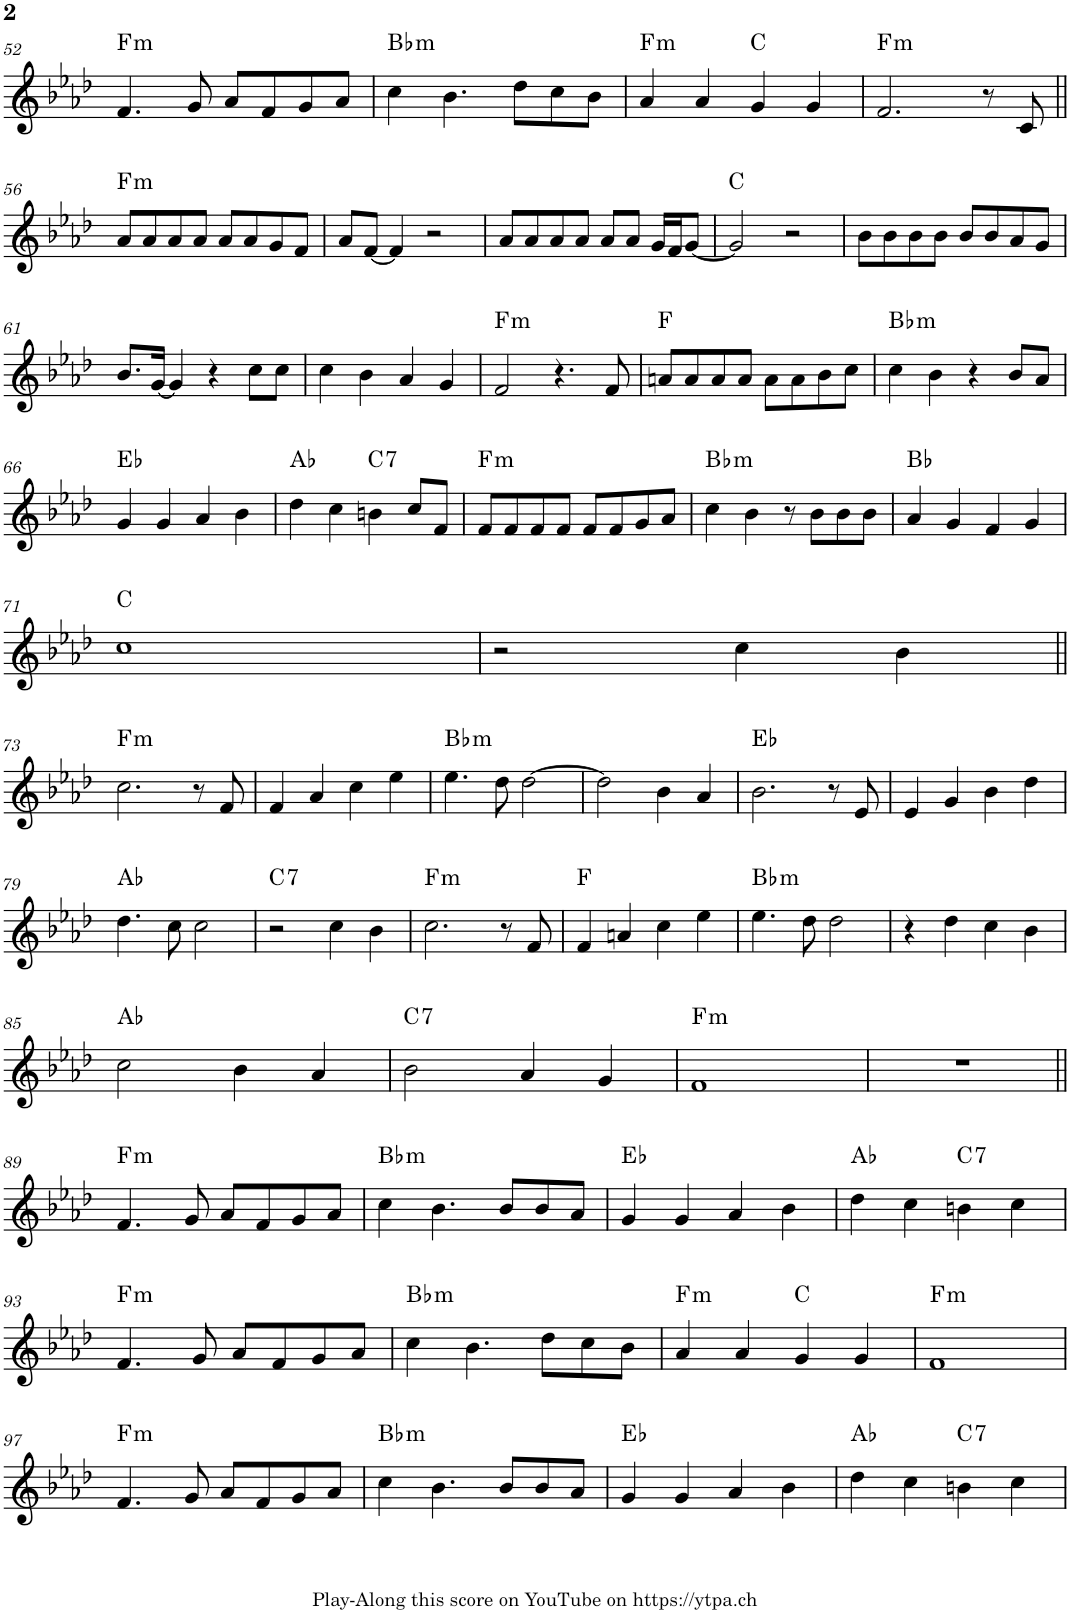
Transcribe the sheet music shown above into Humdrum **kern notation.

**kern	**harte
*part1	*part1
*staff1	*
*I"Piano	*
*I'Pno.	*
!!LO:PB:g=z
*clefG2	*
*k[b-e-a-d-]	*
*M4/4	*
=52	=52
!	!LO:H:kt=m
4.f/	F:min
8g/	.
8a-/L	.
8f/	.
8g/	.
8a-/J	.
=53	=53
!	!LO:H:kt=m
4cc\	Bb:min
4.b-\	.
8dd-\L	.
8cc\	.
8b-\J	.
=54	=54
!	!LO:H:kt=m
4a-/	F:min
4a-/	.
4g/	C:maj
4g/	.
=55	=55
!	!LO:H:kt=m
2.f/	F:min
8r	.
8c/	.
!!LO:LB:g=z
=56||	=56||
!	!LO:H:kt=m
8a-/L	F:min
8a-/	.
8a-/	.
8a-/J	.
8a-/L	.
8a-/	.
8g/	.
8f/J	.
=57	=57
8a-/L	.
[8f/J	.
4f/]	.
2r	.
=58	=58
8a-/L	.
8a-/	.
8a-/	.
8a-/J	.
8a-/L	.
8a-/J	.
16g/LL	.
16f/J	.
[8g/J	.
=59	=59
2g/]	C:maj
2r	.
=60	=60
8b-\L	.
8b-\	.
8b-\	.
8b-\J	.
8b-/L	.
8b-/	.
8a-/	.
8g/J	.
!!LO:LB:g=z
=61	=61
8.b-/L	.
[16g/Jk	.
4g/]	.
4r	.
8cc\L	.
8cc\J	.
=62	=62
4cc\	.
4b-\	.
4a-/	.
4g/	.
=63	=63
!	!LO:H:kt=m
2f/	F:min
4.r	.
8f/	.
=64	=64
8an/L	F:maj
8a/	.
8a/	.
8a/J	.
8a\L	.
8a\	.
8b-\	.
8cc\J	.
=65	=65
!	!LO:H:kt=m
4cc\	Bb:min
4b-\	.
4r	.
8b-/L	.
8a-/J	.
!!LO:LB:g=z
=66	=66
4g/	Eb:maj
4g/	.
4a-/	.
4b-\	.
=67	=67
4dd-\	Ab:maj
4cc\	.
!	!LO:H:kt=7
4bn\	C:7
8cc/L	.
8f/J	.
=68	=68
!	!LO:H:kt=m
8f/L	F:min
8f/	.
8f/	.
8f/J	.
8f/L	.
8f/	.
8g/	.
8a-/J	.
=69	=69
!	!LO:H:kt=m
4cc\	Bb:min
4b-\	.
8r	.
8b-\L	.
8b-\	.
8b-\J	.
=70	=70
4a-/	Bb:maj
4g/	.
4f/	.
4g/	.
!!LO:LB:g=z
=71	=71
1cc	C:maj
=72	=72
2r	.
4cc\	.
4b-\	.
!!LO:LB:g=z
=73||	=73||
!	!LO:H:kt=m
2.cc\	F:min
8r	.
8f/	.
=74	=74
4f/	.
4a-/	.
4cc\	.
4ee-\	.
=75	=75
!	!LO:H:kt=m
4.ee-\	Bb:min
8dd-\	.
[2dd-\	.
=76	=76
2dd-\]	.
4b-\	.
4a-/	.
=77	=77
2.b-\	Eb:maj
8r	.
8e-/	.
=78	=78
4e-/	.
4g/	.
4b-\	.
4dd-\	.
!!LO:LB:g=z
=79	=79
4.dd-\	Ab:maj
8cc\	.
2cc\	.
=80	=80
!	!LO:H:kt=7
2r	C:7
4cc\	.
4b-\	.
=81	=81
!	!LO:H:kt=m
2.cc\	F:min
8r	.
8f/	.
=82	=82
4f/	F:maj
4an/	.
4cc\	.
4ee-\	.
=83	=83
!	!LO:H:kt=m
4.ee-\	Bb:min
8dd-\	.
2dd-\	.
=84	=84
4r	.
4dd-\	.
4cc\	.
4b-\	.
!!LO:LB:g=z
=85	=85
2cc\	Ab:maj
4b-\	.
4a-/	.
=86	=86
!	!LO:H:kt=7
2b-\	C:7
4a-/	.
4g/	.
=87	=87
!	!LO:H:kt=m
1f	F:min
=88	=88
1r	.
!!LO:LB:g=z
=89||	=89||
!	!LO:H:kt=m
4.f/	F:min
8g/	.
8a-/L	.
8f/	.
8g/	.
8a-/J	.
=90	=90
!	!LO:H:kt=m
4cc\	Bb:min
4.b-\	.
8b-/L	.
8b-/	.
8a-/J	.
=91	=91
4g/	Eb:maj
4g/	.
4a-/	.
4b-\	.
=92	=92
4dd-\	Ab:maj
4cc\	.
!	!LO:H:kt=7
4bn\	C:7
4cc\	.
!!LO:LB:g=z
=93	=93
!	!LO:H:kt=m
4.f/	F:min
8g/	.
8a-/L	.
8f/	.
8g/	.
8a-/J	.
=94	=94
!	!LO:H:kt=m
4cc\	Bb:min
4.b-\	.
8dd-\L	.
8cc\	.
8b-\J	.
=95	=95
!	!LO:H:kt=m
4a-/	F:min
4a-/	.
4g/	C:maj
4g/	.
=96	=96
!	!LO:H:kt=m
1f	F:min
!!LO:LB:g=z
=97	=97
!	!LO:H:kt=m
4.f/	F:min
8g/	.
8a-/L	.
8f/	.
8g/	.
8a-/J	.
=98	=98
!	!LO:H:kt=m
4cc\	Bb:min
4.b-\	.
8b-/L	.
8b-/	.
8a-/J	.
=99	=99
4g/	Eb:maj
4g/	.
4a-/	.
4b-\	.
=100	=100
4dd-\	Ab:maj
4cc\	.
!	!LO:H:kt=7
4bn\	C:7
4cc\	.
=	=
*-	*-
